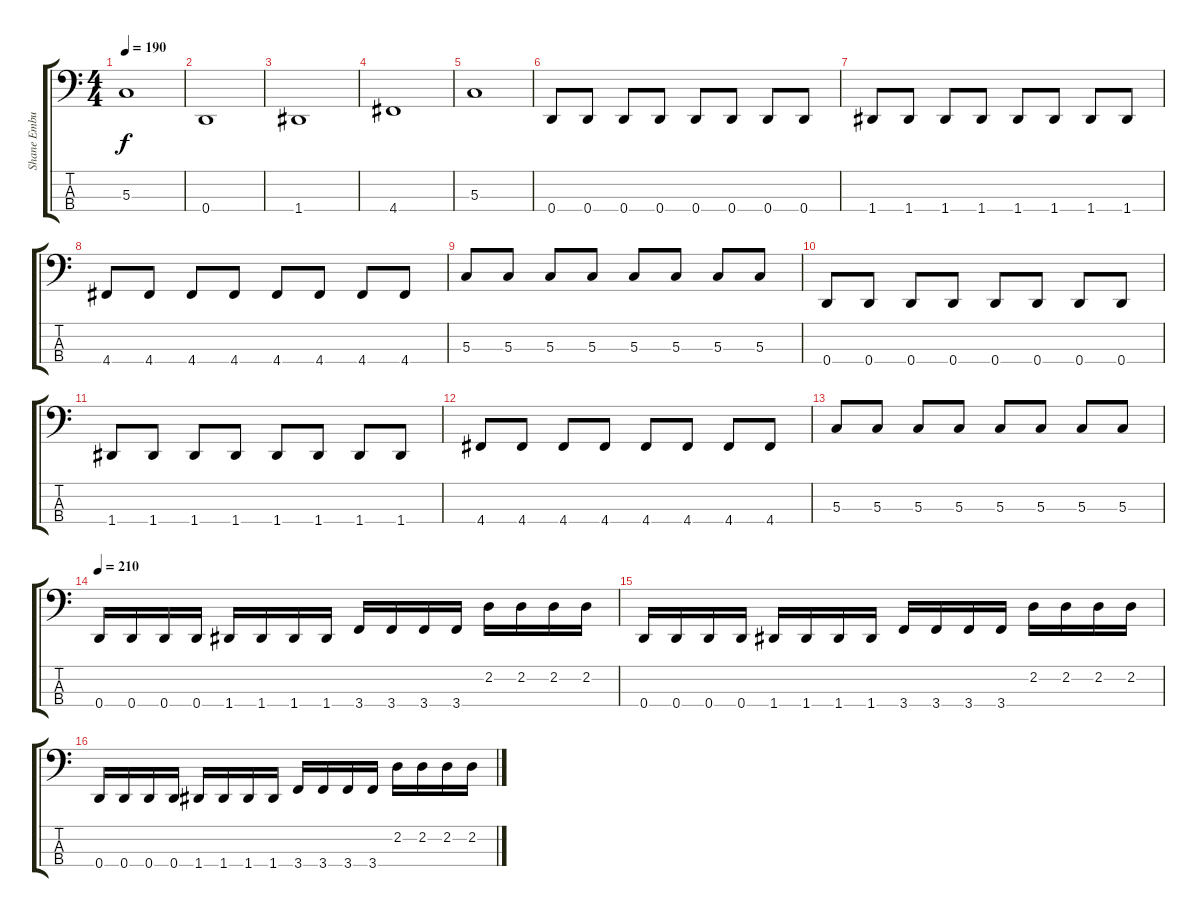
\track ("Shane Embury (Bass)" "Shane Embu") {instrument electricbassfinger}
\staff {score tabs}
\tuning (F2 C2 G1 D1) {hide}
\ts (4 4)
\tempo 190
\clef f4
\ks c
5.3.1{dy f} |
0.4.1 |
1.4.1 |
4.4.1 |
5.3.1 |
0.4.8 0.4.8 0.4.8 0.4.8 0.4.8 0.4.8 0.4.8 0.4.8 |
1.4.8 1.4.8 1.4.8 1.4.8 1.4.8 1.4.8 1.4.8 1.4.8 |
4.4.8 4.4.8 4.4.8 4.4.8 4.4.8 4.4.8 4.4.8 4.4.8 |
5.3.8 5.3.8 5.3.8 5.3.8 5.3.8 5.3.8 5.3.8 5.3.8 |
0.4.8 0.4.8 0.4.8 0.4.8 0.4.8 0.4.8 0.4.8 0.4.8 |
1.4.8 1.4.8 1.4.8 1.4.8 1.4.8 1.4.8 1.4.8 1.4.8 |
4.4.8 4.4.8 4.4.8 4.4.8 4.4.8 4.4.8 4.4.8 4.4.8 |
5.3.8 5.3.8 5.3.8 5.3.8 5.3.8 5.3.8 5.3.8 5.3.8 |
\tempo 210
0.4.16 0.4.16 0.4.16 0.4.16 1.4.16 1.4.16 1.4.16 1.4.16 3.4.16 3.4.16 3.4.16 3.4.16 2.2.16 2.2.16 2.2.16 2.2.16 |
0.4.16 0.4.16 0.4.16 0.4.16 1.4.16 1.4.16 1.4.16 1.4.16 3.4.16 3.4.16 3.4.16 3.4.16 2.2.16 2.2.16 2.2.16 2.2.16 |
0.4.16 0.4.16 0.4.16 0.4.16 1.4.16 1.4.16 1.4.16 1.4.16 3.4.16 3.4.16 3.4.16 3.4.16 2.2.16 2.2.16 2.2.16 2.2.16
